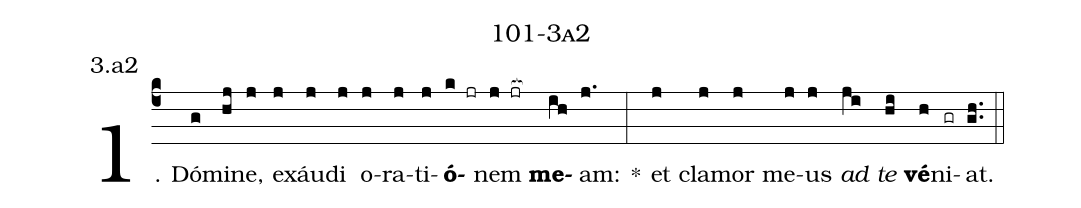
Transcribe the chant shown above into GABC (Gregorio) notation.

name: 101-3a2;
annotation: 3.a2;
%%
(c4)1. Dó(g)mi(hj)ne,(j) ex(j)áu(j)di(j) o(j)ra(j)ti(j)<b>ó</b>(k jr)nem(j jr[ocb:1{]) <b>me</b>(ih[ocb:0}])am:(j.) *(:) et(j) cla(j)mor(j) me(j)us(j) <i>ad</i>(ji) <i>te</i>(hi) <b>vé</b>(h)ni(gr)at.(gh..) (::)
